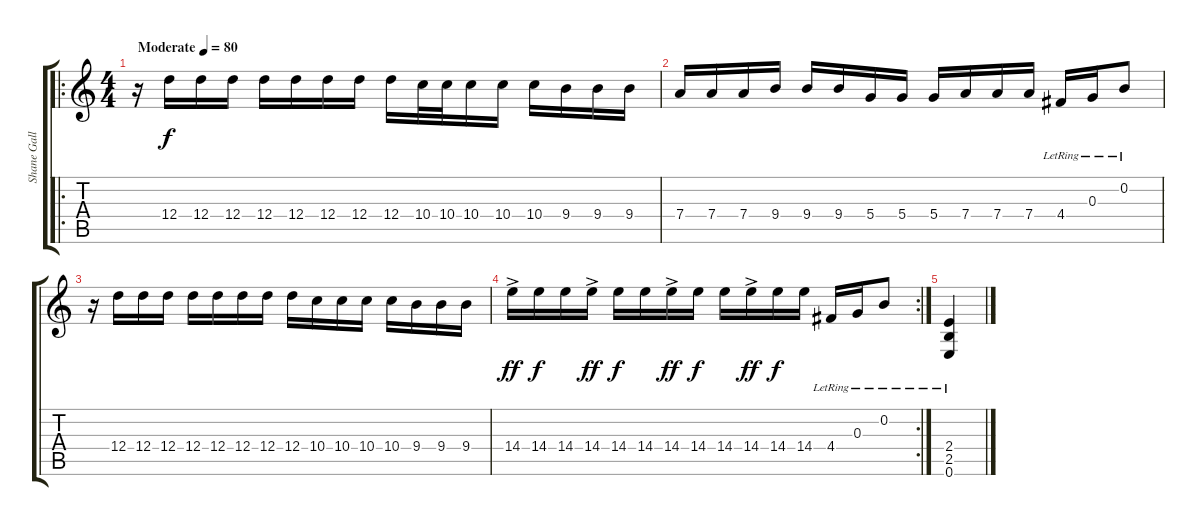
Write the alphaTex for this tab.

\track ("Shane Gallagher- Lead Guitar" "Shane Gall") {instrument electricguitarjazz}
\staff {score tabs}
\tuning (E4 B3 G3 D3 A2 E2) {hide}
\ro
\ts (4 4)
\tempo (80 "Moderate")
\clef g2
\ks c
r.16{dy f instrument electricguitarjazz} 12.4.16 12.4.16 12.4.16 12.4.16 12.4.16 12.4.16 12.4.16 12.4.16 10.4.32 10.4.32 10.4.16 10.4.16 10.4.16 9.4.16 9.4.16 9.4.16 |
7.4.16 7.4.16 7.4.16 9.4.16 9.4.16 9.4.16 5.4.16 5.4.16 5.4.16 7.4.16 7.4.16 7.4.16 4.4{lr}.16 0.3{lr}.16 0.2{lr}.8 |
r.16 12.4.16 12.4.16 12.4.16 12.4.16 12.4.16 12.4.16 12.4.16 12.4.16 10.4.16 10.4.16 10.4.16 10.4.16 9.4.16 9.4.16 9.4.16 |
\rc 2
14.4{ac}.16{dy ff} 14.4.16{dy f} 14.4.16 14.4{ac}.16{dy ff} 14.4.16{dy f} 14.4.16 14.4{ac}.16{dy ff} 14.4.16{dy f} 14.4.16 14.4{ac}.16{dy ff} 14.4.16{dy f} 14.4.16 4.4{lr}.16 0.3{lr}.16 0.2{lr}.8 |
(2.4{lr} 2.5{lr} 0.6{lr}).4
